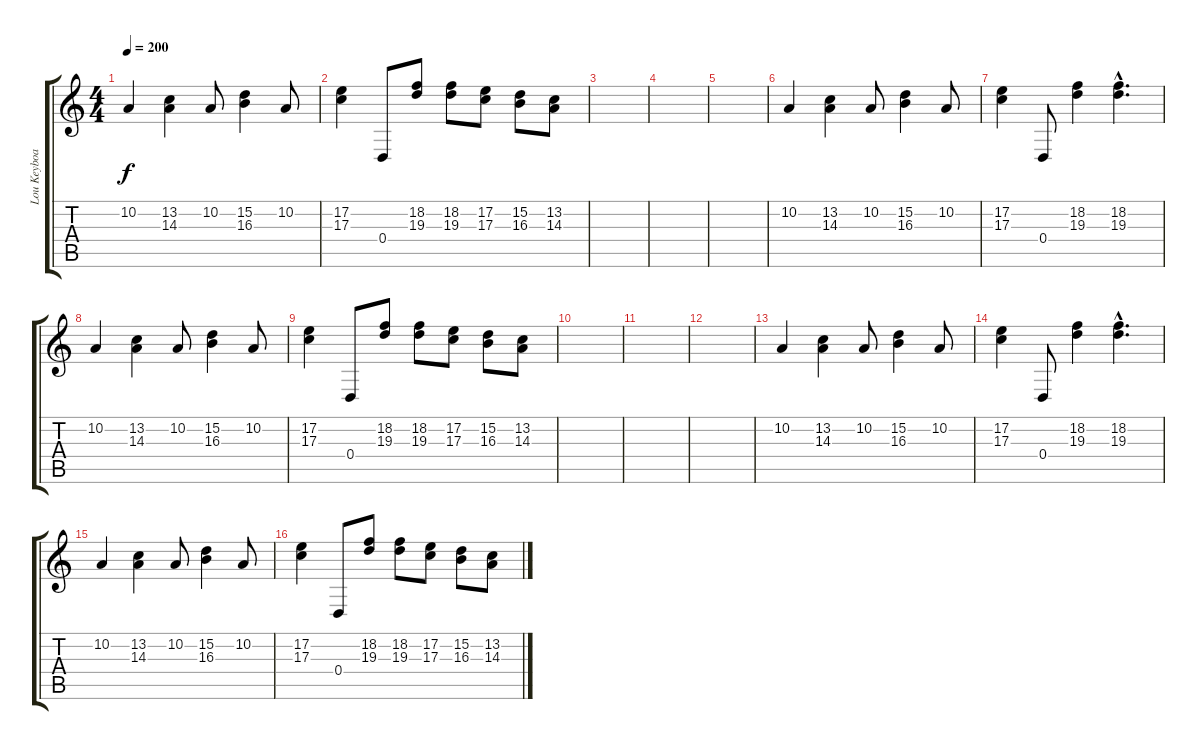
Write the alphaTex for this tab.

\track ("Lou Keyboard" "Lou Keyboa") {instrument rockorgan}
\staff {score tabs}
\tuning (E4 B3 G3 D3 A2 E2) {hide}
\ts (4 4)
\tempo 200
\clef g2
\ks c
10.2.4{dy f volume 8 instrument rockorgan} (13.2 14.3).4 10.2.8 (15.2 16.3).4 10.2.8 |
(17.2 17.3).4 0.4.8 (18.2 19.3).8 (18.2 19.3).8 (17.2 17.3).8 (15.2 16.3).8 (13.2 14.3).8 |
|
|
|
10.2.4{volume 8 instrument rockorgan} (13.2 14.3).4 10.2.8 (15.2 16.3).4 10.2.8 |
(17.2 17.3).4 0.4.8 (18.2 19.3).4 (18.2{hac} 19.3{hac}).4{d} |
10.2.4{volume 8 instrument rockorgan} (13.2 14.3).4 10.2.8 (15.2 16.3).4 10.2.8 |
(17.2 17.3).4 0.4.8 (18.2 19.3).8 (18.2 19.3).8 (17.2 17.3).8 (15.2 16.3).8 (13.2 14.3).8 |
|
|
|
10.2.4{volume 8 instrument rockorgan} (13.2 14.3).4 10.2.8 (15.2 16.3).4 10.2.8 |
(17.2 17.3).4 0.4.8 (18.2 19.3).4 (18.2{hac} 19.3{hac}).4{d} |
10.2.4{volume 8 instrument rockorgan} (13.2 14.3).4 10.2.8 (15.2 16.3).4 10.2.8 |
(17.2 17.3).4 0.4.8 (18.2 19.3).8 (18.2 19.3).8 (17.2 17.3).8 (15.2 16.3).8 (13.2 14.3).8
